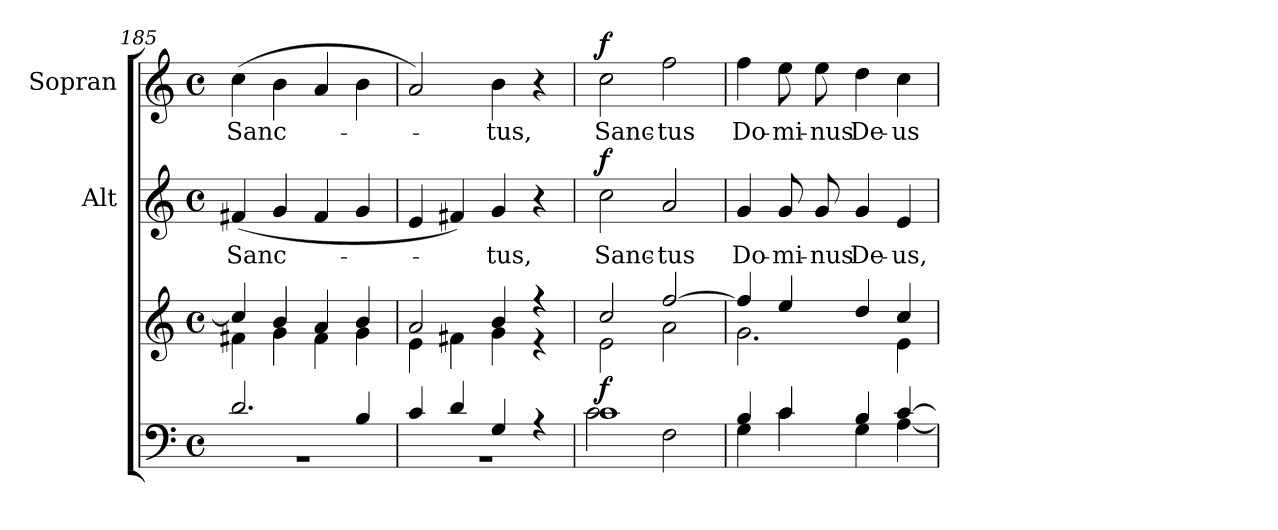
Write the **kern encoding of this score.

**kern	**kern	**dynam	**kern	**text	**dynam	**kern	**text	**dynam
*part3	*part3	*part3	*part2	*part2	*part2	*part1	*part1	*part1
*staff4	*staff3	*staff3/4	*staff2	*staff2	*staff2	*staff1	*staff1	*staff1
*	*	*	*I"Alt	*	*	*I"Sopran	*	*
*clefF4	*clefG2	*	*clefG2	*	*	*clefG2	*	*
*k[]	*k[]	*	*k[]	*	*	*k[]	*	*
*C:	*C:	*	*C:	*	*	*C:	*	*
*M4/4	*M4/4	*	*M4/4	*	*	*M4/4	*	*
*met(c)	*met(c)	*	*met(c)	*	*	*met(c)	*	*
=185	=185	=185	=185	=185	=185	=185	=185	=185
*^	*^	*	*	*	*	*	*	*
!	!	!	!	!	!	!LO:LY:b	!	!	!LO:LY:b	!
2.d/	1rBB	4cc/]	4f#X\	.	(<4f#X/	Sanc-	.	(>4cc\	Sanc-	.
.	.	4b/	4g\	.	4g/	.	.	4b\	.	.
.	.	4a/	4f#\	.	4f#/	.	.	4a/	.	.
4B/	.	4b/	4g\	.	4g/	.	.	4b\	.	.
=186	=186	=186	=186	=186	=186	=186	=186	=186	=186	=186
4c/	1rBB	2a/	4e\	.	4e/	.	.	2a/)	.	.
4d/	.	.	4f#X\	.	4f#X/)	.	.	.	.	.
!	!	!	!	!	!	!LO:LY:b	!	!	!LO:LY:b	!
4G/	.	4b/	4g\	.	4g/	-tus,	.	4b\	-tus,	.
4rA	.	4r	4r	.	4r	.	.	4r	.	.
=187	=187	=187	=187	=187	=187	=187	=187	=187	=187	=187
!	!	!	!	!LO:DY:b	!	!LO:LY:b	!LO:DY:a	!	!LO:LY:b	!LO:DY:a
1c	2c\	2cc/	2e\	f	2cc\	Sanc-	f	2cc\	Sanc-	f
!	!	!	!	!	!	!LO:LY:b	!	!	!LO:LY:b	!
.	2F\	[>2ff/	2a\	.	2a/	-tus	.	2ff\	-tus	.
!!LO:LB:g=z
=188	=188	=188	=188	=188	=188	=188	=188	=188	=188	=188
!	!	!	!	!	!	!LO:LY:b	!	!	!LO:LY:b	!
4B/	4G\	4ff/]	2.g\	.	4g/	Do-	.	4ff\	Do-	.
!	!	!	!	!	!	!LO:LY:b	!	!	!LO:LY:b	!
4c/	4c\	4ee/	.	.	8g/	-mi-	.	8ee\	-mi-	.
!	!	!	!	!	!	!LO:LY:b	!	!	!LO:LY:b	!
.	.	.	.	.	8g/	-nus	.	8ee\	-nus	.
!	!	!	!	!	!	!LO:LY:b	!	!	!LO:LY:b	!
4B/	4G\	4dd/	.	.	4g/	De-	.	4dd\	De-	.
!	!	!	!	!	!	!LO:LY:b	!	!	!LO:LY:b	!
[>4c/	[<4A\	4cc/	4e\	.	4e/	-us,	.	4cc\	-us	.
*v	*v	*	*	*	*	*	*	*	*	*
*	*v	*v	*	*	*	*	*	*	*
=	=	=	=	=	=	=	=	=
*-	*-	*-	*-	*-	*-	*-	*-	*-
